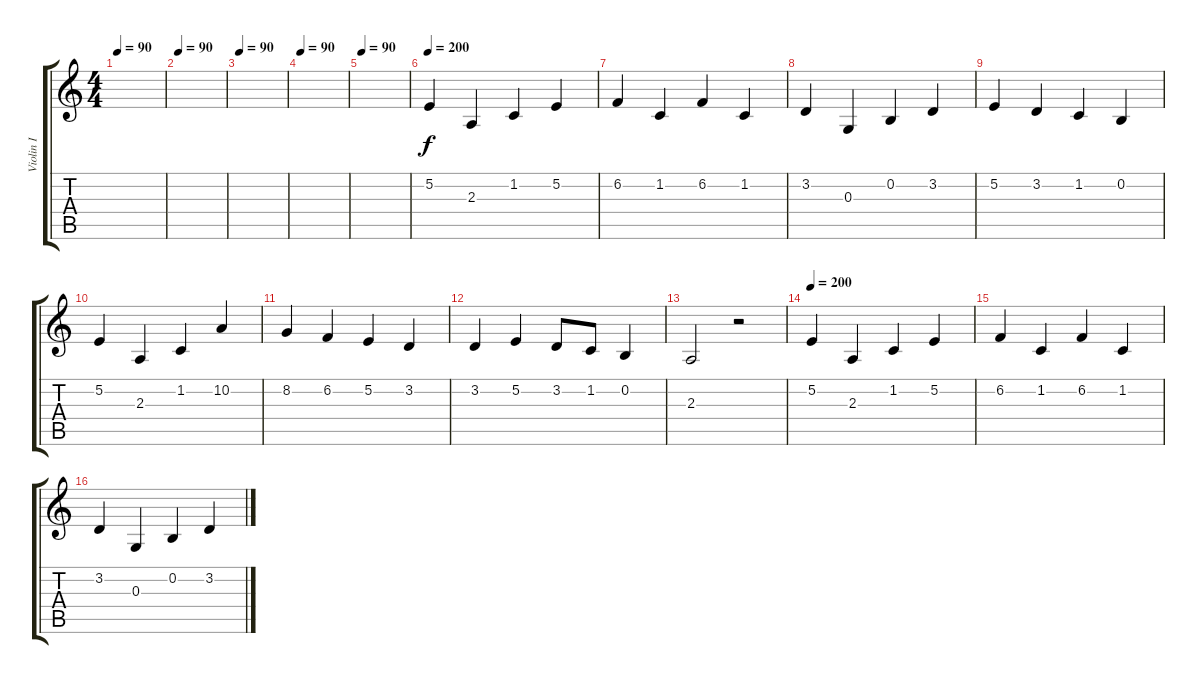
\track ("Violin I" "Violin I") {instrument violin}
\staff {score tabs}
\tuning (E4 B3 G3 D3 A2 E2) {hide}
\ts (4 4)
\tempo 90
\clef g2
\ks c
|
\tempo 90
|
\tempo 90
|
\tempo 90
|
\tempo 90
|
\tempo 200
5.2.4{dy f} 2.3.4 1.2.4 5.2.4 |
6.2.4 1.2.4 6.2.4 1.2.4 |
3.2.4 0.3.4 0.2.4 3.2.4 |
5.2.4 3.2.4 1.2.4 0.2.4 |
5.2.4 2.3.4 1.2.4 10.2.4 |
8.2.4 6.2.4 5.2.4 3.2.4 |
3.2.4 5.2.4 3.2.8 1.2.8 0.2.4 |
2.3.2 r.2 |
\tempo 200
5.2.4 2.3.4 1.2.4 5.2.4 |
6.2.4 1.2.4 6.2.4 1.2.4 |
3.2.4 0.3.4 0.2.4 3.2.4
